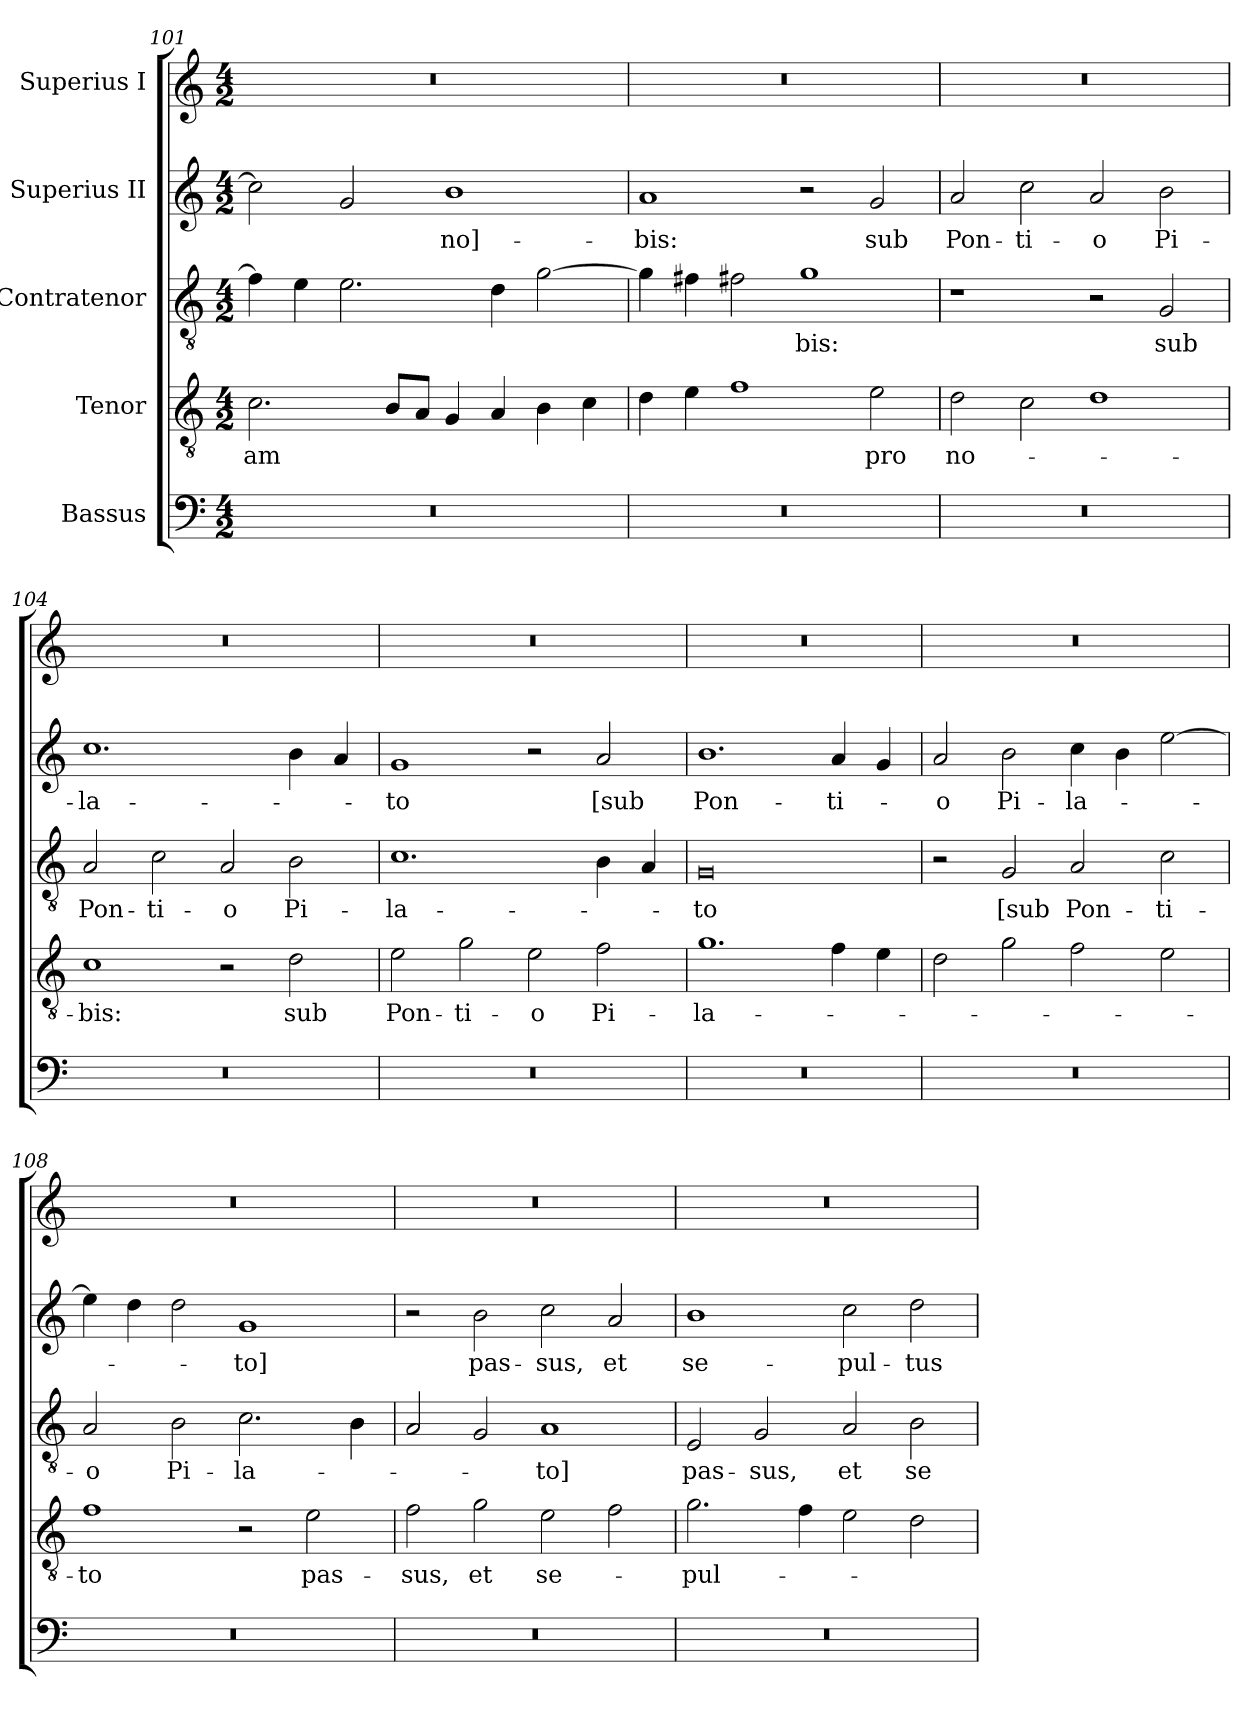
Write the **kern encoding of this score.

**kern	**kern	**text	**kern	**text	**kern	**text	**kern
*part5	*part4	*part4	*part3	*part3	*part2	*part2	*part1
*staff5	*staff4	*staff4	*staff3	*staff3	*staff2	*staff2	*staff1
*I"Bassus	*I"Tenor	*	*I"Contratenor	*	*I"Superius II	*	*I"Superius I
*clefF4	*clefGv2	*	*clefGv2	*	*clefG2	*	*clefG2
*k[]	*k[]	*	*k[]	*	*k[]	*	*k[]
*M4/2	*M4/2	*	*M4/2	*	*M4/2	*	*M4/2
=101	=101	=101	=101	=101	=101	=101	=101
0r	2.c\	-am	4f\]	.	2cc\]	.	0r
.	.	.	4e\	.	.	.	.
.	.	.	2.e\	.	2g/	.	.
.	8B/L	.	.	.	.	.	.
.	8A/J	.	.	.	.	.	.
.	4G/	.	.	.	1b\	no]-	.
.	4A/	.	4d\	.	.	.	.
.	4B\	.	[2g\	.	.	.	.
.	4c\	.	.	.	.	.	.
=102	=102	=102	=102	=102	=102	=102	=102
0r	4d\	.	4g\]	.	1a/	-bis:	0r
.	4e\	.	4f#X\	.	.	.	.
.	1f\	.	2f#X\	.	.	.	.
.	.	.	1g\	-bis:	2r	.	.
.	2e\	pro	.	.	2g/	sub	.
=103	=103	=103	=103	=103	=103	=103	=103
0r	2d\	no-	1r	.	2a/	Pon-	0r
.	2c\	.	.	.	2cc\	-ti-	.
.	1d\	.	2r	.	2a/	-o	.
.	.	.	2G/	sub	2b\	Pi-	.
=104	=104	=104	=104	=104	=104	=104	=104
0r	1c\	-bis:	2A/	Pon-	1.cc\	-la-	0r
.	.	.	2c\	-ti-	.	.	.
.	2r	.	2A/	-o	.	.	.
.	2d\	sub	2B\	Pi-	4b\	.	.
.	.	.	.	.	4a/	.	.
=105	=105	=105	=105	=105	=105	=105	=105
0r	2e\	Pon-	1.c\	-la-	1g/	-to	0r
.	2g\	-ti-	.	.	.	.	.
.	2e\	-o	.	.	2r	.	.
.	2f\	Pi-	4B\	.	2a/	[sub	.
.	.	.	4A/	.	.	.	.
=106	=106	=106	=106	=106	=106	=106	=106
0r	1.g\	-la-	0G/	-to	1.b\	Pon-	0r
.	4f\	.	.	.	4a/	-ti-	.
.	4e\	.	.	.	4g/	.	.
=107	=107	=107	=107	=107	=107	=107	=107
0r	2d\	.	2r	.	2a/	-o	0r
.	2g\	.	2G/	[sub	2b\	Pi-	.
.	2f\	.	2A/	Pon-	4cc\	-la-	.
.	.	.	.	.	4b\	.	.
.	2e\	.	2c\	-ti-	[2ee\	.	.
=108	=108	=108	=108	=108	=108	=108	=108
0r	1f\	-to	2A/	-o	4ee\]	.	0r
.	.	.	.	.	4dd\	.	.
.	.	.	2B\	Pi-	2dd\	.	.
.	2r	.	2.c\	-la-	1g/	-to]	.
.	2e\	pas-	.	.	.	.	.
.	.	.	4B\	.	.	.	.
=109	=109	=109	=109	=109	=109	=109	=109
0r	2f\	-sus,	2A/	.	2r	.	0r
.	2g\	et	2G/	.	2b\	pas-	.
.	2e\	se-	1A/	-to]	2cc\	-sus,	.
.	2f\	.	.	.	2a/	et	.
=110	=110	=110	=110	=110	=110	=110	=110
0r	2.g\	-pul-	2E/	pas-	1b\	se-	0r
.	.	.	2G/	-sus,	.	.	.
.	4f\	.	.	.	.	.	.
.	2e\	.	2A/	et	2cc\	-pul-	.
.	2d\	.	2B\	se-	2dd\	-tus	.
=	=	=	=	=	=	=	=
*-	*-	*-	*-	*-	*-	*-	*-
